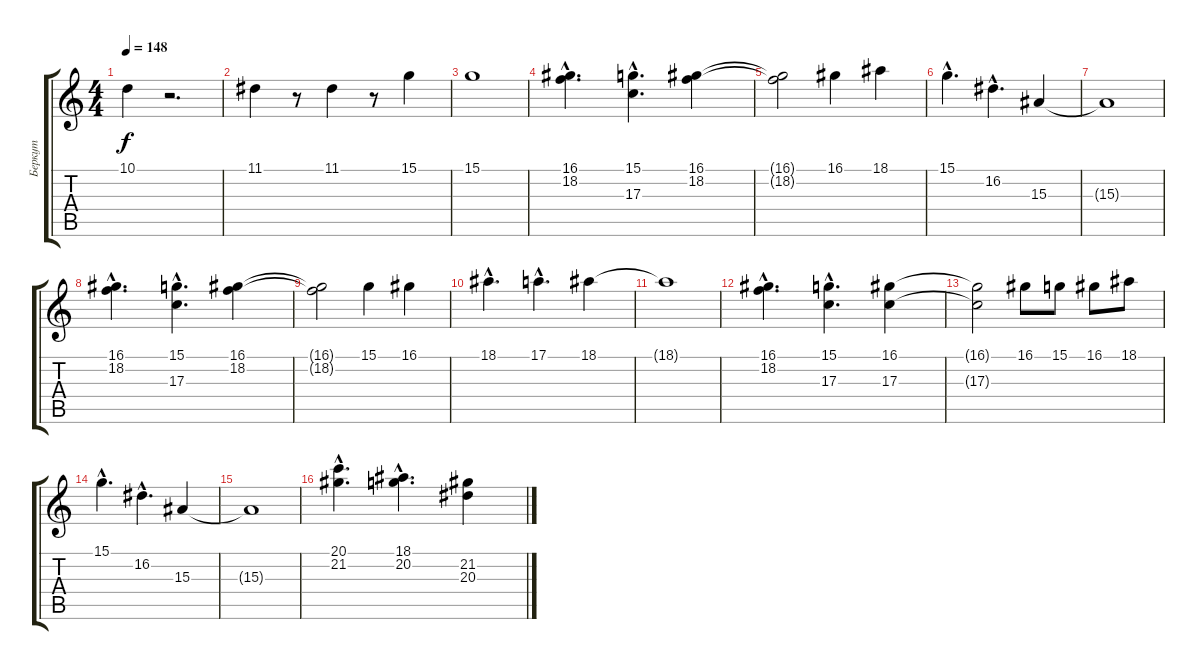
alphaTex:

\track ("Беркут" "Беркут") {instrument violin}
\staff {score tabs}
\tuning (E4 B3 G3 D3 A2 E2) {hide}
\ts (4 4)
\tempo 148
\clef g2
\ks c
10.1.4{dy f} r.2{d} |
11.1.4 r.8 11.1.4 r.8 15.1.4 |
15.1.1 |
(16.1{hac} 18.2{hac}).4{d} (15.1{hac} 17.3{hac}).4{d} (16.1 18.2).4 |
(16.1{t} 18.2{t}).2 16.1.4 18.1.4 |
15.1{hac}.4{d} 16.2{hac}.4{d} 15.3.4 |
15.3{t}.1 |
(16.1{hac} 18.2{hac}).4{d} (15.1{hac} 17.3{hac}).4{d} (16.1 18.2).4 |
(16.1{t} 18.2{t}).2 15.1.4 16.1.4 |
18.1{hac}.4{d} 17.1{hac}.4{d} 18.1.4 |
18.1{t}.1 |
(16.1{hac} 18.2{hac}).4{d} (15.1{hac} 17.3{hac}).4{d} (16.1 17.3).4 |
(16.1{t} 17.3{t}).2 16.1.8 15.1.8 16.1.8 18.1.8 |
15.1{hac}.4{d} 16.2{hac}.4{d} 15.3.4 |
15.3{t}.1 |
(20.1{hac} 21.2{hac}).4{d} (18.1{hac} 20.2{hac}).4{d} (21.2 20.3).4
